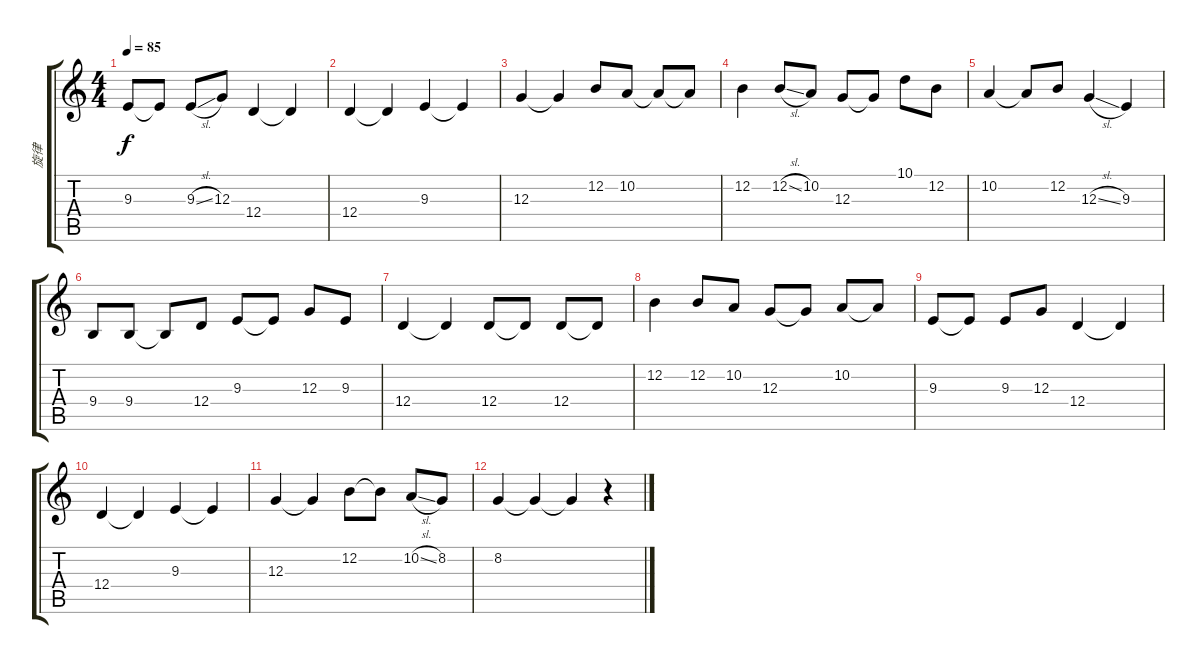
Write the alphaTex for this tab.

\track ("旋律" "旋律") {instrument fx7echoes}
\staff {score tabs}
\tuning (E4 B3 G3 D3 A2 E2) {hide}
\ts (4 4)
\tempo 85
\clef g2
\ks c
9.3.8{dy f} 9.3{t}.8 9.3{sl}.8 12.3.8 12.4.4 12.4{t}.4 |
12.4.4 12.4{t}.4 9.3.4 9.3{t}.4 |
12.3.4 12.3{t}.4 12.2.8 10.2.8 10.2{t}.8 10.2{t}.8 |
12.2.4 12.2{sl}.8 10.2.8 12.3.8 12.3{t}.8 10.1.8 12.2.8 |
10.2.4 10.2{t}.8 12.2.8 12.3{sl}.4 9.3.4 |
9.4.8 9.4.8 9.4{t}.8 12.4.8 9.3.8 9.3{t}.8 12.3.8 9.3.8 |
12.4.4 12.4{t}.4 12.4.8 12.4{t}.8 12.4.8 12.4{t}.8 |
12.2.4 12.2.8 10.2.8 12.3.8 12.3{t}.8 10.2.8 10.2{t}.8 |
9.3.8 9.3{t}.8 9.3.8 12.3.8 12.4.4 12.4{t}.4 |
12.4.4 12.4{t}.4 9.3.4 9.3{t}.4 |
12.3.4 12.3{t}.4 12.2.8 12.2{t}.8 10.2{sl}.8 8.2.8 |
8.2.4 8.2{t}.4 8.2{t}.4 r.4
